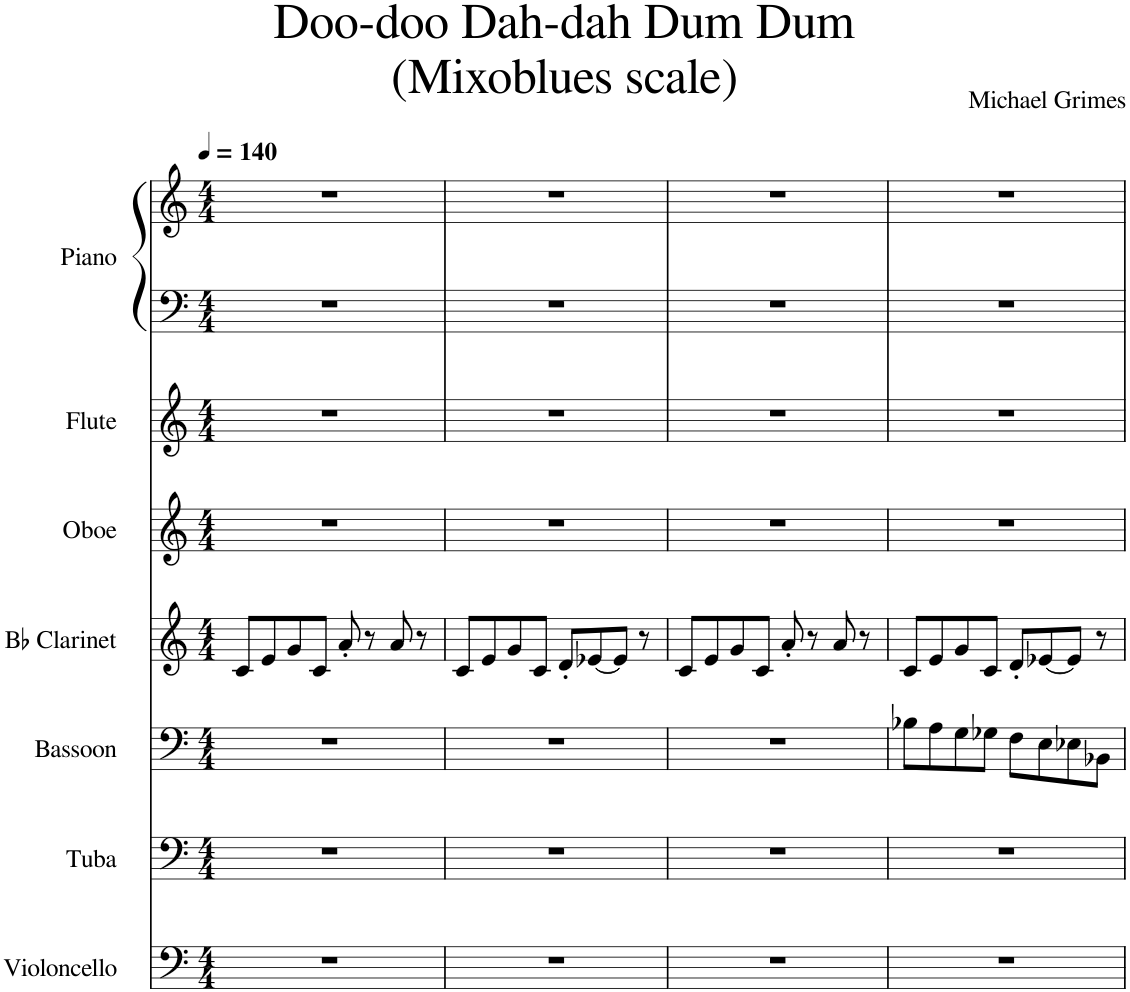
**kern	**kern	**kern	**kern	**kern	**kern	**kern	**kern
*part7	*part6	*part5	*part4	*part3	*part2	*part1	*part1
*staff8	*staff7	*staff6	*staff5	*staff4	*staff3	*staff2	*staff1
*I"Violoncello	*I"Tuba	*I"Bassoon	*I"Bb Clarinet	*I"Oboe	*I"Flute	*I"Piano	*
*I'Vc.	*I'Tba.	*I'Bsn.	*I'Bb Cl.	*I'Ob.	*I'Fl.	*I'Pno.	*
*clefF4	*clefF4	*clefF4	*clefG2	*clefG2	*clefG2	*clefF4	*clefG2
*	*	*	*ITrd1c2	*	*	*	*
*k[]	*k[]	*k[]	*k[]	*k[]	*k[]	*k[]	*k[]
*M4/4	*M4/4	*M4/4	*M4/4	*M4/4	*M4/4	*M4/4	*M4/4
*MM140	*MM140	*MM140	*MM140	*MM140	*MM140	*MM140	*MM140
=1	=1	=1	=1	=1	=1	=1	=1
1r	1r	1r	8c/L	1r	1r	1r	1r
.	.	.	8e/	.	.	.	.
.	.	.	8g/	.	.	.	.
.	.	.	8c/J	.	.	.	.
.	.	.	8a'/	.	.	.	.
.	.	.	8r	.	.	.	.
.	.	.	8a/	.	.	.	.
.	.	.	8r	.	.	.	.
=2	=2	=2	=2	=2	=2	=2	=2
1r	1r	1r	8c/L	1r	1r	1r	1r
.	.	.	8e/	.	.	.	.
.	.	.	8g/	.	.	.	.
.	.	.	8c/J	.	.	.	.
.	.	.	8d'/L	.	.	.	.
.	.	.	[8e-X/	.	.	.	.
.	.	.	8e-/J]	.	.	.	.
.	.	.	8r	.	.	.	.
=3	=3	=3	=3	=3	=3	=3	=3
1r	1r	1r	8c/L	1r	1r	1r	1r
.	.	.	8e/	.	.	.	.
.	.	.	8g/	.	.	.	.
.	.	.	8c/J	.	.	.	.
.	.	.	8a'/	.	.	.	.
.	.	.	8r	.	.	.	.
.	.	.	8a/	.	.	.	.
.	.	.	8r	.	.	.	.
=4	=4	=4	=4	=4	=4	=4	=4
1r	1r	8B-X\L	8c/L	1r	1r	1r	1r
.	.	8A\	8e/	.	.	.	.
.	.	8G\	8g/	.	.	.	.
.	.	8G-X\J	8c/J	.	.	.	.
.	.	8F\L	8d'/L	.	.	.	.
.	.	8E\	[8e-X/	.	.	.	.
.	.	8E-X\	8e-/J]	.	.	.	.
.	.	8BB-X\J	8r	.	.	.	.
=	=	=	=	=	=	=	=
*-	*-	*-	*-	*-	*-	*-	*-
